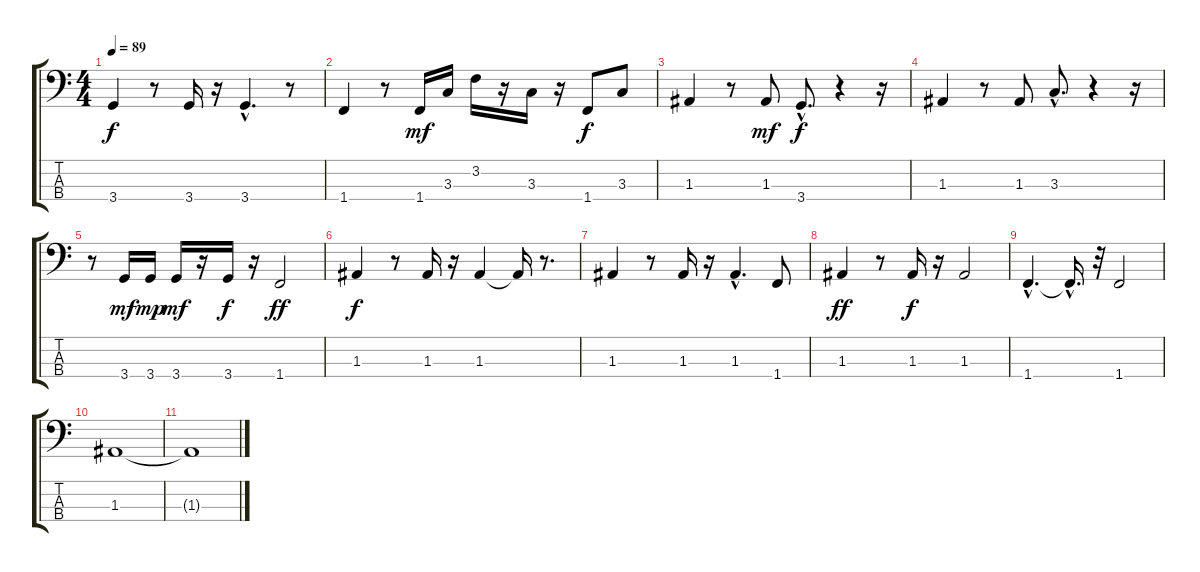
\track "" {instrument electricbassfinger}
\staff {score tabs}
\tuning (G2 D2 A1 E1) {hide}
\ts (4 4)
\tempo 89
\clef f4
\ks c
3.4.4{dy f} r.8 3.4.16 r.16 3.4{hac}.4{d} r.8 |
1.4.4 r.8 1.4.16{dy mf} 3.3.16 3.2.16 r.16 3.3.16 r.16 1.4.8{dy f} 3.3.8 |
1.3.4 r.8 1.3.8{dy mf} 3.4{hac}.8{d dy f} r.4 r.16 |
1.3.4 r.8 1.3.8 3.3{hac}.8{d} r.4 r.16 |
r.8 3.4.16{dy mf} 3.4.16{dy mp} 3.4.16{dy mf} r.16 3.4.16{dy f} r.16 1.4.2{dy ff} |
1.3.4{dy f} r.8 1.3.16 r.16 1.3.4 1.3{t}.16 r.8{d} |
1.3.4 r.8 1.3.16 r.16 1.3{hac}.4{d} 1.4.8 |
1.3.4{dy ff} r.8 1.3.16{dy f} r.16 1.3.2 |
1.4{hac}.4{d} 1.4{hac t}.16{d} r.32 1.4.2 |
1.3.1{volume 11} |
1.3{t}.1
